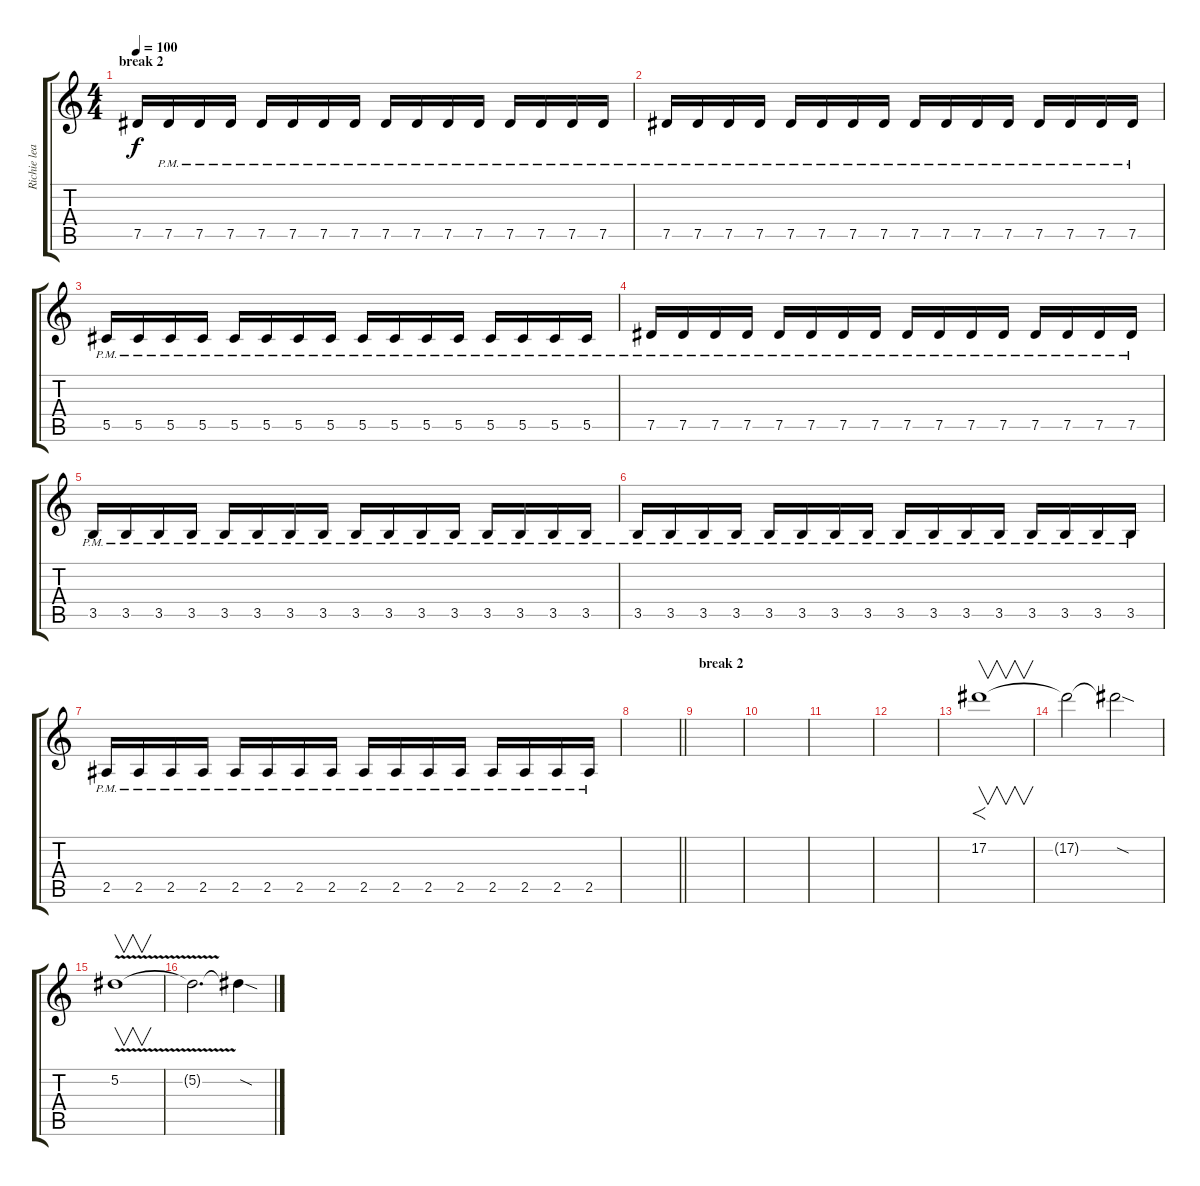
\track ("Richie lead" "Richie lea") {instrument distortionguitar}
\staff {score tabs}
\tuning (Eb4 Bb3 Gb3 Db3 Ab2 Eb2) {hide}
\ts (4 4)
\section ("" "break 2")
\tempo 100
\clef g2
\ks c
7.5.16{dy f} 7.5{pm}.16 7.5{pm}.16 7.5{pm}.16 7.5{pm}.16 7.5{pm}.16 7.5{pm}.16 7.5{pm}.16 7.5{pm}.16 7.5{pm}.16 7.5{pm}.16 7.5{pm}.16 7.5{pm}.16 7.5{pm}.16 7.5{pm}.16 7.5{pm}.16 |
7.5{pm}.16 7.5{pm}.16 7.5{pm}.16 7.5{pm}.16 7.5{pm}.16 7.5{pm}.16 7.5{pm}.16 7.5{pm}.16 7.5{pm}.16 7.5{pm}.16 7.5{pm}.16 7.5{pm}.16 7.5{pm}.16 7.5{pm}.16 7.5{pm}.16 7.5{pm}.16 |
5.5{pm}.16 5.5{pm}.16 5.5{pm}.16 5.5{pm}.16 5.5{pm}.16 5.5{pm}.16 5.5{pm}.16 5.5{pm}.16 5.5{pm}.16 5.5{pm}.16 5.5{pm}.16 5.5{pm}.16 5.5{pm}.16 5.5{pm}.16 5.5{pm}.16 5.5{pm}.16 |
7.5{pm}.16 7.5{pm}.16 7.5{pm}.16 7.5{pm}.16 7.5{pm}.16 7.5{pm}.16 7.5{pm}.16 7.5{pm}.16 7.5{pm}.16 7.5{pm}.16 7.5{pm}.16 7.5{pm}.16 7.5{pm}.16 7.5{pm}.16 7.5{pm}.16 7.5{pm}.16 |
3.5{pm}.16 3.5{pm}.16 3.5{pm}.16 3.5{pm}.16 3.5{pm}.16 3.5{pm}.16 3.5{pm}.16 3.5{pm}.16 3.5{pm}.16 3.5{pm}.16 3.5{pm}.16 3.5{pm}.16 3.5{pm}.16 3.5{pm}.16 3.5{pm}.16 3.5{pm}.16 |
3.5{pm}.16 3.5{pm}.16 3.5{pm}.16 3.5{pm}.16 3.5{pm}.16 3.5{pm}.16 3.5{pm}.16 3.5{pm}.16 3.5{pm}.16 3.5{pm}.16 3.5{pm}.16 3.5{pm}.16 3.5{pm}.16 3.5{pm}.16 3.5{pm}.16 3.5{pm}.16 |
2.5{pm}.16 2.5{pm}.16 2.5{pm}.16 2.5{pm}.16 2.5{pm}.16 2.5{pm}.16 2.5{pm}.16 2.5{pm}.16 2.5{pm}.16 2.5{pm}.16 2.5{pm}.16 2.5{pm}.16 2.5{pm}.16 2.5{pm}.16 2.5{pm}.16 2.5{pm}.16 |
\barLineRight lightlight
|
\section ("" "break 2")
|
|
|
|
17.2.1{f v} |
17.2{t}.2 17.2{sod t}.2 |
5.2{v}.1{v} |
5.2{t}.2{d} 5.2{sod t}.4
